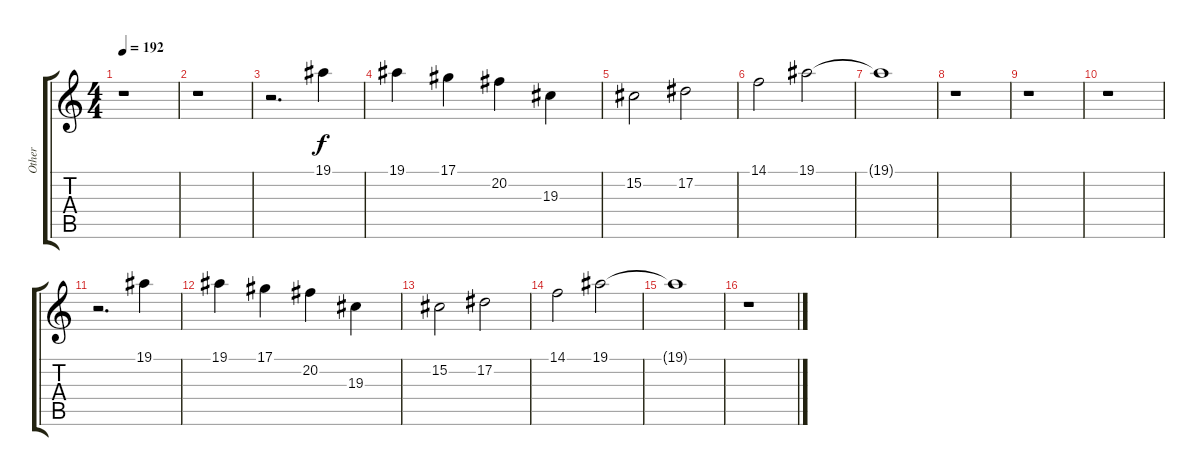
\track ("Other" "Other") {instrument glockenspiel}
\staff {score tabs}
\tuning (Eb4 Bb3 Gb3 Db3 Ab2 Eb2) {hide}
\ts (4 4)
\tempo 192
\clef g2
\ks c
r.1{dy f} |
r.1 |
r.2{d} 19.1.4 |
19.1.4 17.1.4 20.2.4 19.3.4 |
15.2.2 17.2.2 |
14.1.2 19.1.2 |
19.1{t}.1 |
r.1 |
r.1 |
r.1 |
r.2{d} 19.1.4 |
19.1.4 17.1.4 20.2.4 19.3.4 |
15.2.2 17.2.2 |
14.1.2 19.1.2 |
19.1{t}.1 |
r.1
